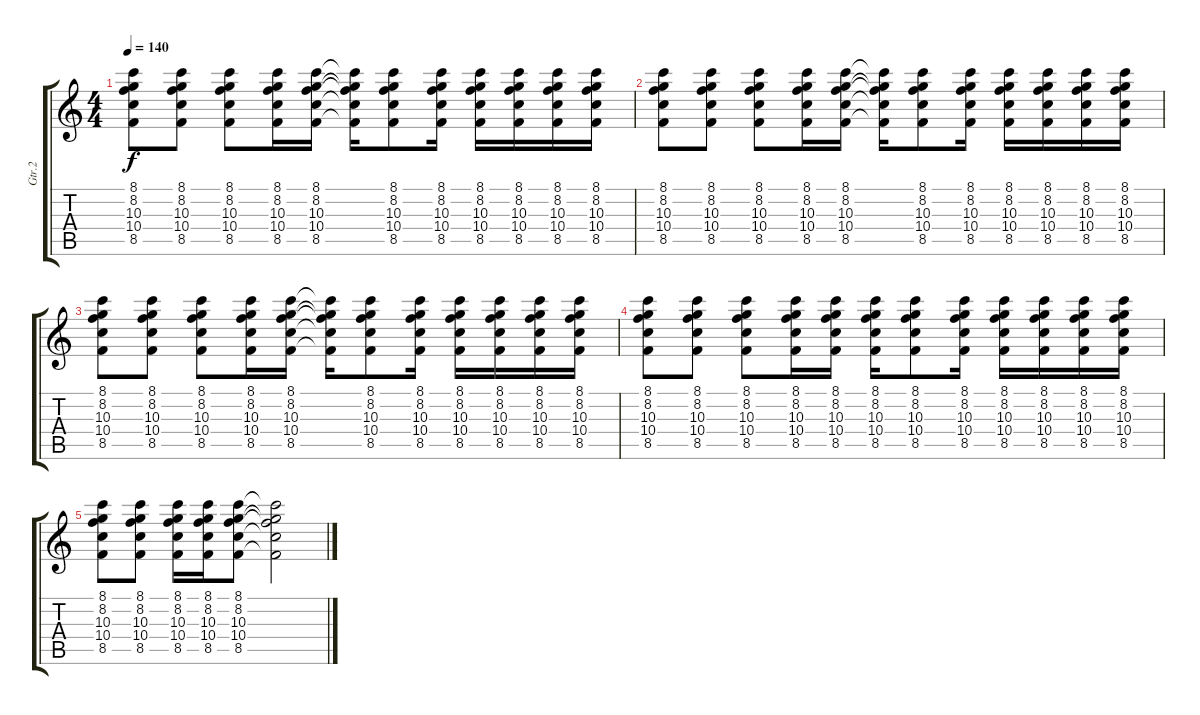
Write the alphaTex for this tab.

\track ("Gtr.2" "Gtr.2") {instrument electricguitarclean}
\staff {score tabs}
\tuning (E4 B3 G3 D3 A2 D2) {hide}
\ts (4 4)
\tempo 140
\clef g2
\ks c
(8.1 8.2 10.3 10.4 8.5).8{dy f} (8.1 8.2 10.3 10.4 8.5).8 (8.1 8.2 10.3 10.4 8.5).8 (8.1 8.2 10.3 10.4 8.5).16 (8.1 8.2 10.3 10.4 8.5).16 (8.1{t} 8.2{t} 10.3{t} 10.4{t} 8.5{t}).16 (8.1 8.2 10.3 10.4 8.5).8 (8.1 8.2 10.3 10.4 8.5).16 (8.1 8.2 10.3 10.4 8.5).16 (8.1 8.2 10.3 10.4 8.5).16 (8.1 8.2 10.3 10.4 8.5).16 (8.1 8.2 10.3 10.4 8.5).16 |
(8.1 8.2 10.3 10.4 8.5).8 (8.1 8.2 10.3 10.4 8.5).8 (8.1 8.2 10.3 10.4 8.5).8 (8.1 8.2 10.3 10.4 8.5).16 (8.1 8.2 10.3 10.4 8.5).16 (8.1{t} 8.2{t} 10.3{t} 10.4{t} 8.5{t}).16 (8.1 8.2 10.3 10.4 8.5).8 (8.1 8.2 10.3 10.4 8.5).16 (8.1 8.2 10.3 10.4 8.5).16 (8.1 8.2 10.3 10.4 8.5).16 (8.1 8.2 10.3 10.4 8.5).16 (8.1 8.2 10.3 10.4 8.5).16 |
(8.1 8.2 10.3 10.4 8.5).8 (8.1 8.2 10.3 10.4 8.5).8 (8.1 8.2 10.3 10.4 8.5).8 (8.1 8.2 10.3 10.4 8.5).16 (8.1 8.2 10.3 10.4 8.5).16 (8.1{t} 8.2{t} 10.3{t} 10.4{t} 8.5{t}).16 (8.1 8.2 10.3 10.4 8.5).8 (8.1 8.2 10.3 10.4 8.5).16 (8.1 8.2 10.3 10.4 8.5).16 (8.1 8.2 10.3 10.4 8.5).16 (8.1 8.2 10.3 10.4 8.5).16 (8.1 8.2 10.3 10.4 8.5).16 |
(8.1 8.2 10.3 10.4 8.5).8 (8.1 8.2 10.3 10.4 8.5).8 (8.1 8.2 10.3 10.4 8.5).8 (8.1 8.2 10.3 10.4 8.5).16 (8.1 8.2 10.3 10.4 8.5).16 (8.1 8.2 10.3 10.4 8.5).16 (8.1 8.2 10.3 10.4 8.5).8 (8.1 8.2 10.3 10.4 8.5).16 (8.1 8.2 10.3 10.4 8.5).16 (8.1 8.2 10.3 10.4 8.5).16 (8.1 8.2 10.3 10.4 8.5).16 (8.1 8.2 10.3 10.4 8.5).16 |
(8.1 8.2 10.3 10.4 8.5).8 (8.1 8.2 10.3 10.4 8.5).8 (8.1 8.2 10.3 10.4 8.5).16 (8.1 8.2 10.3 10.4 8.5).16 (8.1 8.2 10.3 10.4 8.5).8 (8.1{t} 8.2{t} 10.3{t} 10.4{t} 8.5{t}).2
